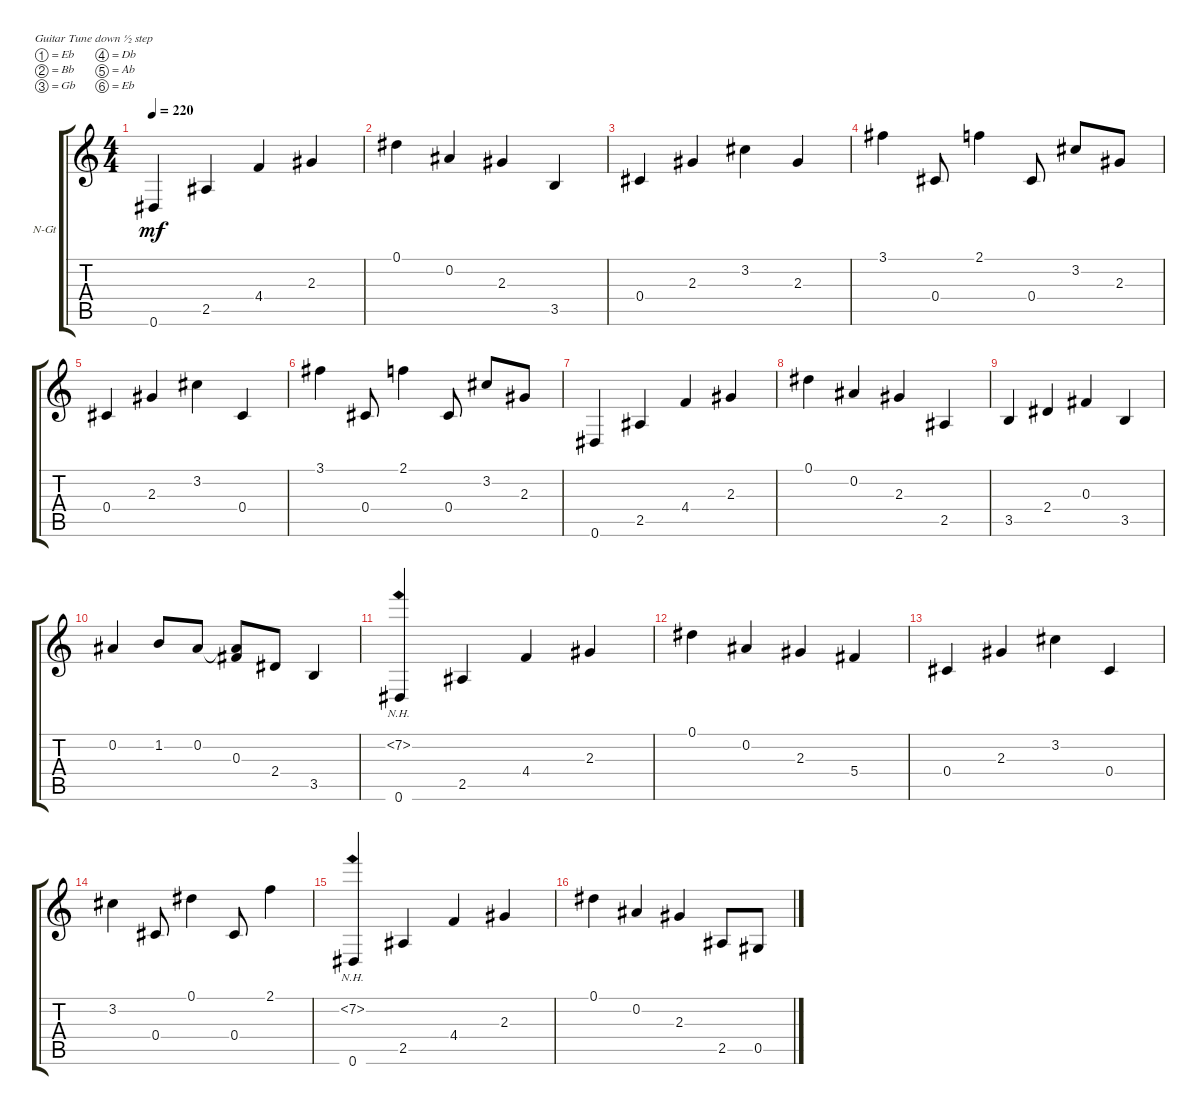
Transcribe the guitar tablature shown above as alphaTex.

\defaultSystemsLayout 4
\bracketExtendMode groupsimilarinstruments
\firstSystemTrackNameOrientation horizontal
\otherSystemsTrackNameOrientation horizontal
\track ("Nylon Guitar" "N-Gt") {instrument acousticguitarnylon}
\staff {score tabs}
\tuning (Eb4 Bb3 Gb3 Db3 Ab2 Eb2)
\ts (4 4)
\tempo 220
\clef g2
\ks c
0.6.4{dy mf} 2.5.4 4.4.4 2.3.4 |
0.1.4 0.2.4 2.3.4 3.5.4 |
0.4.4 2.3.4 3.2.4 2.3.4 |
3.1.4 0.4.8 2.1.4 0.4.8 3.2.8 2.3.8 |
0.4.4 2.3.4 3.2.4 0.4.4 |
3.1.4 0.4.8 2.1.4 0.4.8 3.2.8 2.3.8 |
0.6.4 2.5.4 4.4.4 2.3.4 |
0.1.4 0.2.4 2.3.4 2.5.4 |
3.5.4 2.4.4 0.3.4 3.5.4 |
0.2.4 1.2.8 0.2.8 (0.2{t} 0.3).8 2.4.8 3.5.4 |
(0.6 7.2{nh}).4 2.5.4 4.4.4 2.3.4 |
0.1.4 0.2.4 2.3.4 5.4.4 |
0.4.4 2.3.4 3.2.4 0.4.4 |
3.2.4 0.4.8 0.1.4 0.4.8 2.1.4 |
(0.6 7.2{nh}).4 2.5.4 4.4.4 2.3.4 |
0.1.4 0.2.4 2.3.4 2.5.8 0.5.8
